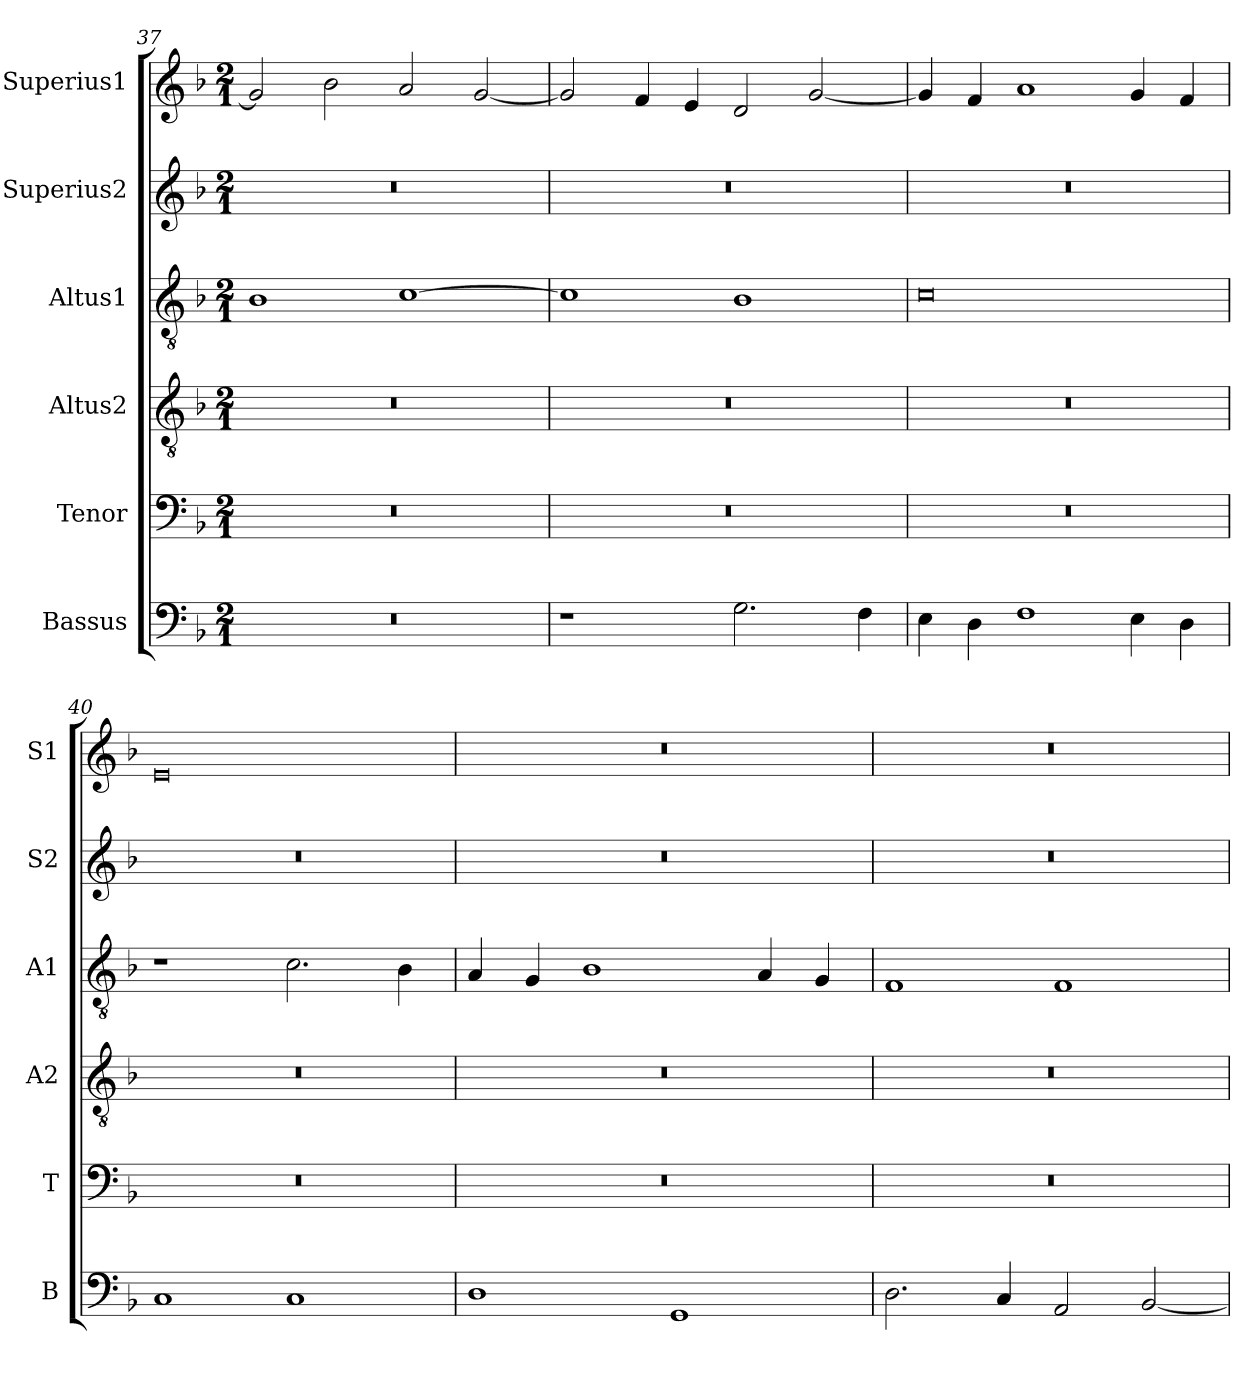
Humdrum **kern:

**kern	**kern	**kern	**kern	**kern	**kern
*part6	*part5	*part4	*part3	*part2	*part1
*staff6	*staff5	*staff4	*staff3	*staff2	*staff1
*I"Bassus	*I"Tenor	*I"Altus2	*I"Altus1	*I"Superius2	*I"Superius1
*I'B	*I'T	*I'A2	*I'A1	*I'S2	*I'S1
*clefF4	*clefF4	*clefGv2	*clefGv2	*clefG2	*clefG2
*k[b-]	*k[b-]	*k[b-]	*k[b-]	*k[b-]	*k[b-]
*M2/1	*M2/1	*M2/1	*M2/1	*M2/1	*M2/1
=37	=37	=37	=37	=37	=37
0r	0r	0r	1B-	0r	2g/]
.	.	.	.	.	2b-\
.	.	.	[1c	.	2a/
.	.	.	.	.	[2g/
=38	=38	=38	=38	=38	=38
1r	0r	0r	1c]	0r	2g/]
.	.	.	.	.	4f/
.	.	.	.	.	4e/
2.G\	.	.	1B-	.	2d/
.	.	.	.	.	[2g/
4F\	.	.	.	.	.
=39	=39	=39	=39	=39	=39
4E\	0r	0r	0c	0r	4g/]
4D\	.	.	.	.	4f/
1F	.	.	.	.	1a
4E\	.	.	.	.	4g/
4D\	.	.	.	.	4f/
=40	=40	=40	=40	=40	=40
1C	0r	0r	1r	0r	0e
1C	.	.	2.c\	.	.
.	.	.	4B-\	.	.
=41	=41	=41	=41	=41	=41
1D	0r	0r	4A/	0r	0r
.	.	.	4G/	.	.
.	.	.	1B-	.	.
1GG	.	.	.	.	.
.	.	.	4A/	.	.
.	.	.	4G/	.	.
=42	=42	=42	=42	=42	=42
2.D\	0r	0r	1F	0r	0r
4C/	.	.	.	.	.
2AA/	.	.	1F	.	.
[2BB-/	.	.	.	.	.
=	=	=	=	=	=
*-	*-	*-	*-	*-	*-
